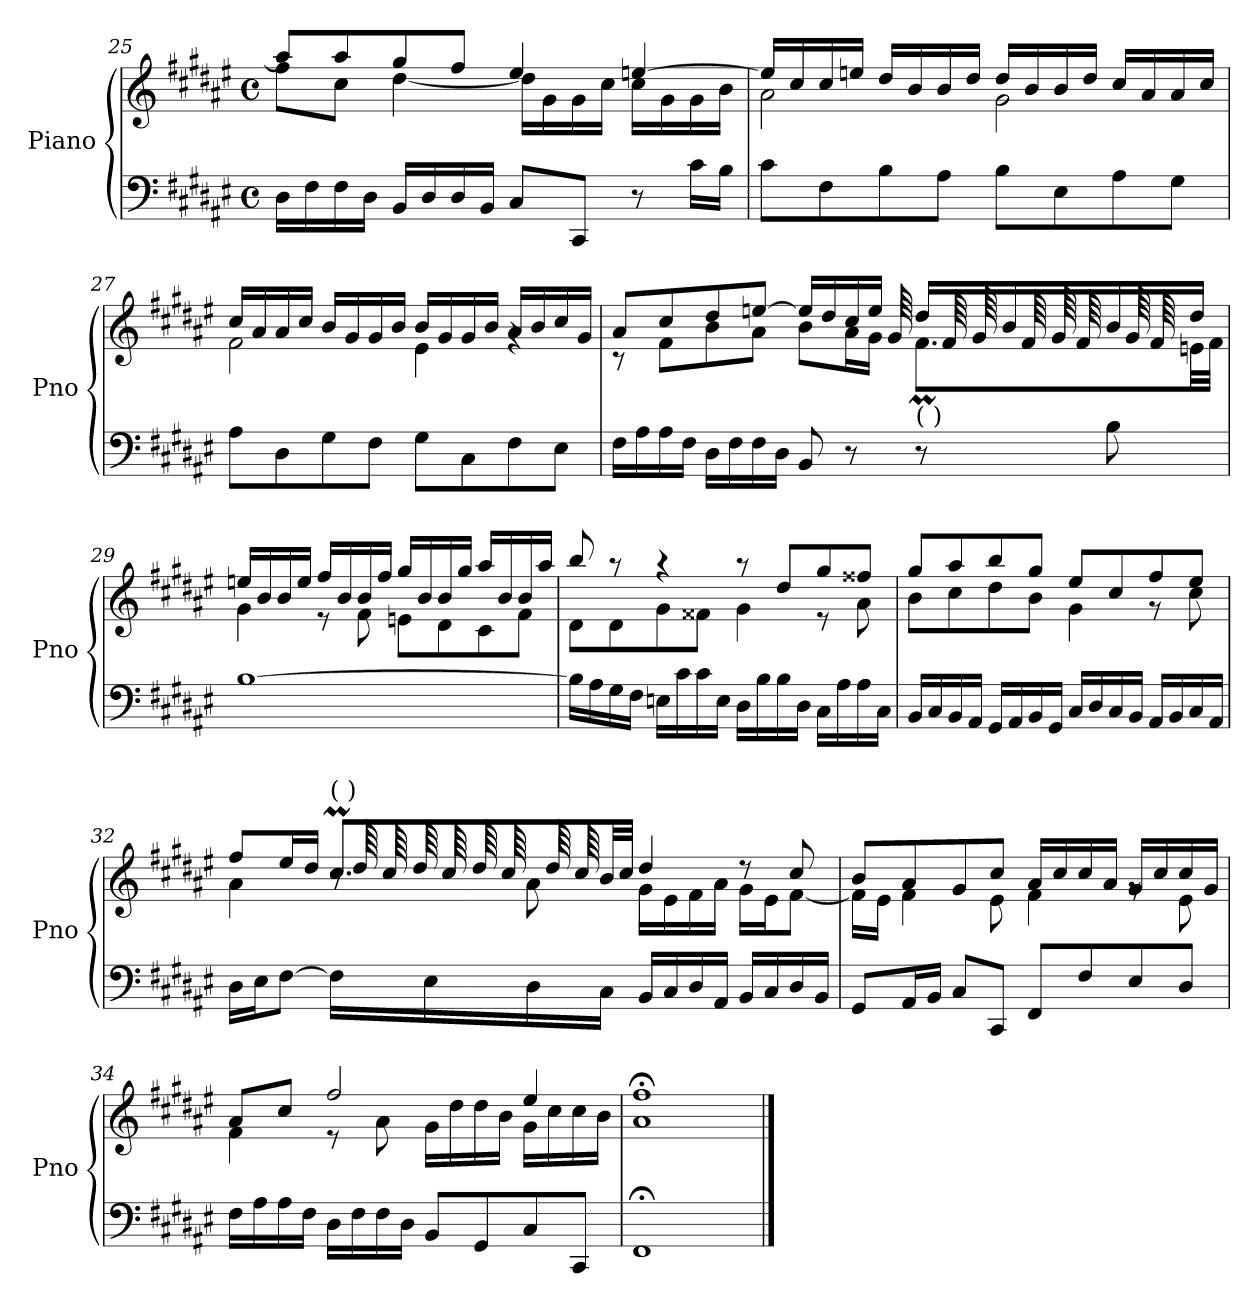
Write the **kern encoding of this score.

**kern	**kern
*part1	*part1
*staff2	*staff1
*I"Piano	*
*I'Pno	*
!!LO:LB:g=z
*clefF4	*clefG2
*k[f#c#g#d#a#e#]	*k[f#c#g#d#a#e#]
*M4/4	*M4/4
*met(c)	*met(c)
=25	=25
*	*^
16D#\LL	8aa#/L]	8ff#\L
16F#\	.	.
16F#\	8aa#/	8cc#\J
16D#\JJ	.	.
16BB/LL	8gg#/	[4dd#\
16D#/	.	.
16D#/	8ff#/J	.
16BB/JJ	.	.
8C#/L	4ee#/	16dd#\LL]
.	.	16g#\
8CC#/J	.	16g#\
.	.	16cc#\JJ
8r	[4een/	16cc#\LL
.	.	16g#\
16c#\LL	.	16g#\
16B\JJ	.	16b\JJ
=26	=26	=26
8c#\L	16ee/LL]	2a#\
.	16cc#/	.
8F#\	16cc#/	.
.	16een/JJ	.
8B\	16dd#/LL	.
.	16b/	.
8A#\J	16b/	.
.	16dd#/JJ	.
8B\L	16dd#/LL	2g#\
.	16b/	.
8E#\	16b/	.
.	16dd#/JJ	.
8A#\	16cc#/LL	.
.	16a#/	.
8G#\J	16a#/	.
.	16cc#/JJ	.
=27	=27	=27
8A#\L	16cc#/LL	2f#\
.	16a#/	.
8D#\	16a#/	.
.	16cc#/JJ	.
8G#\	16b/LL	.
.	16g#/	.
8F#\J	16g#/	.
.	16b/JJ	.
8G#\L	16b/LL	4e#\
.	16g#/	.
8C#\	16g#/	.
.	16b/JJ	.
8F#\	16a#/LL	4rg
.	16b/	.
8E#\J	16cc#/	.
.	16g#/JJ	.
!!LO:PB:g=z
=28	=28	=28
*	*	*^
16F#\LL	8a#/L	8r	2.ryy
16A#\	.	.	.
16A#\	8cc#/	8f#\L	.
16F#\JJ	.	.	.
16D#\LL	8dd#/	8b\	.
16F#\	.	.	.
16F#\	[8een/J	8a#\J	.
16D#\JJ	.	.	.
8BB/	16ee/LL]	8b\L	.
.	16dd#/	.	.
8r	16cc#/	16a#\L	.
.	16ee/JJ	16g#\JJ	.
*	*	*	*Xtuplet
!	!LO:TX:b:t=(   )	!	!
8r	16dd#/LL	8.f#M\L	128%3g#
.	.	.	128%3f#
.	.	.	128%3g#
.	16b/	.	.
.	.	.	128%3f#
.	.	.	128%3g#
.	.	.	128%3f#
8B\	16b/	.	.
.	.	.	128%3g#
.	.	.	128%3f#
.	16dd#/JJ	32en\LL	16ryy
.	.	32f#\JJJ	.
*	*	*v	*v
=29	=29	=29
[1B	16een/LL	4g#\
.	16b/	.
.	16b/	.
.	16ee/JJ	.
.	16ff#/LL	8r
.	16b/	.
.	16b/	8f#\
.	16ff#/JJ	.
.	16gg#/LL	8en\L
.	16b/	.
.	16b/	8d#\
.	16gg#/JJ	.
.	16aa#/LL	8c#\
.	16b/	.
.	16b/	8f#\J
.	16aa#/JJ	.
!!LO:LB:g=z	!!
=30	=30	=30
16B\LL]	8bb/	8d#\L
16A#\	.	.
16G#\	8r	8d#\
16F#\JJ	.	.
16En\LL	4r	8g#\
16c#\	.	.
16c#\	.	8f##X\J
16E\JJ	.	.
16D#\LL	8r	4g#\
16B\	.	.
16B\	8dd#/L	.
16D#\JJ	.	.
16C#\LL	8gg#/	8r
16A#\	.	.
16A#\	8ff##X/J	8a#\
16C#\JJ	.	.
!!LO:LB:g=z	!!
=31	=31	=31
16BB/LL	8gg#/L	8b\L
16C#/	.	.
16BB/	8aa#/	8cc#\
16AA#/JJ	.	.
16GG#/LL	8bb/	8dd#\
16AA#/	.	.
16BB/	8gg#/J	8b\J
16GG#/JJ	.	.
16C#/LL	8ee#/L	4g#\
16D#/	.	.
16C#/	8cc#/	.
16BB/JJ	.	.
16AA#/LL	8ff#/	8r
16BB/	.	.
16C#/	8ee#/J	8cc#\
16AA#/JJ	.	.
=32	=32	=32
*	*	*^
16D#\LL	8ff#/L	4a#\	4ryy
16E#\J	.	.	.
[8F#\J	16ee#/L	.	.
.	16dd#/JJ	.	.
!	!LO:TX:a:t=(   )	!	!
16F#\LL]	8.cc#M/L	8r	128%3dd#
.	.	.	128%3cc#
.	.	.	128%3dd#
16E#\	.	.	.
.	.	.	128%3cc#
.	.	.	128%3dd#
.	.	.	128%3cc#
16D#\	.	8a#\	.
.	.	.	128%3dd#
.	.	.	128%3cc#
16C#\JJ	32b/LL	.	2ryy
.	32cc#/JJJ	.	.
16BB/LL	4dd#/	16g#\LL	.
16C#/	.	16e#\	.
16D#/	.	16f#\	.
16AA#/JJ	.	16a#\JJ	.
16BB/LL	8r	16g#\LL	.
16C#/	.	16e#\J	.
16D#/	8cc#/	[8f#\J	.
16BB/JJ	.	.	16ryy
*	*	*v	*v
!!LO:LB:g=z
=33	=33	=33
8GG#/L	8b/L	16f#\LL]
.	.	16e#\JJ
16AA#/L	8a#/	4f#\
16BB/JJ	.	.
8C#/L	8g#/	.
8CC#/J	8cc#/J	8e#\
8FF#/L	16a#/LL	4f#\
.	16cc#/	.
8F#/	16cc#/	.
.	16a#/JJ	.
8E#/	16g#/LL	8rg
.	16cc#/	.
8D#/J	16cc#/	8e#\
.	16g#/JJ	.
=34	=34	=34
16F#\LL	8a#/L	4f#\
16A#\	.	.
16A#\	8cc#/J	.
16F#\JJ	.	.
16D#\LL	2ff#/	8r
16F#\	.	.
16F#\	.	8a#\
16D#\JJ	.	.
8BB/L	.	16g#\LL
.	.	16dd#\
8GG#/	.	16dd#\
.	.	16b\JJ
8C#/	4ee#/	16g#\LL
.	.	16cc#\
8CC#/J	.	16cc#\
.	.	16b\JJ
*	*v	*v
=35	=35
1FF#;	1a#;< 1ff#;<
==	==
*-	*-
